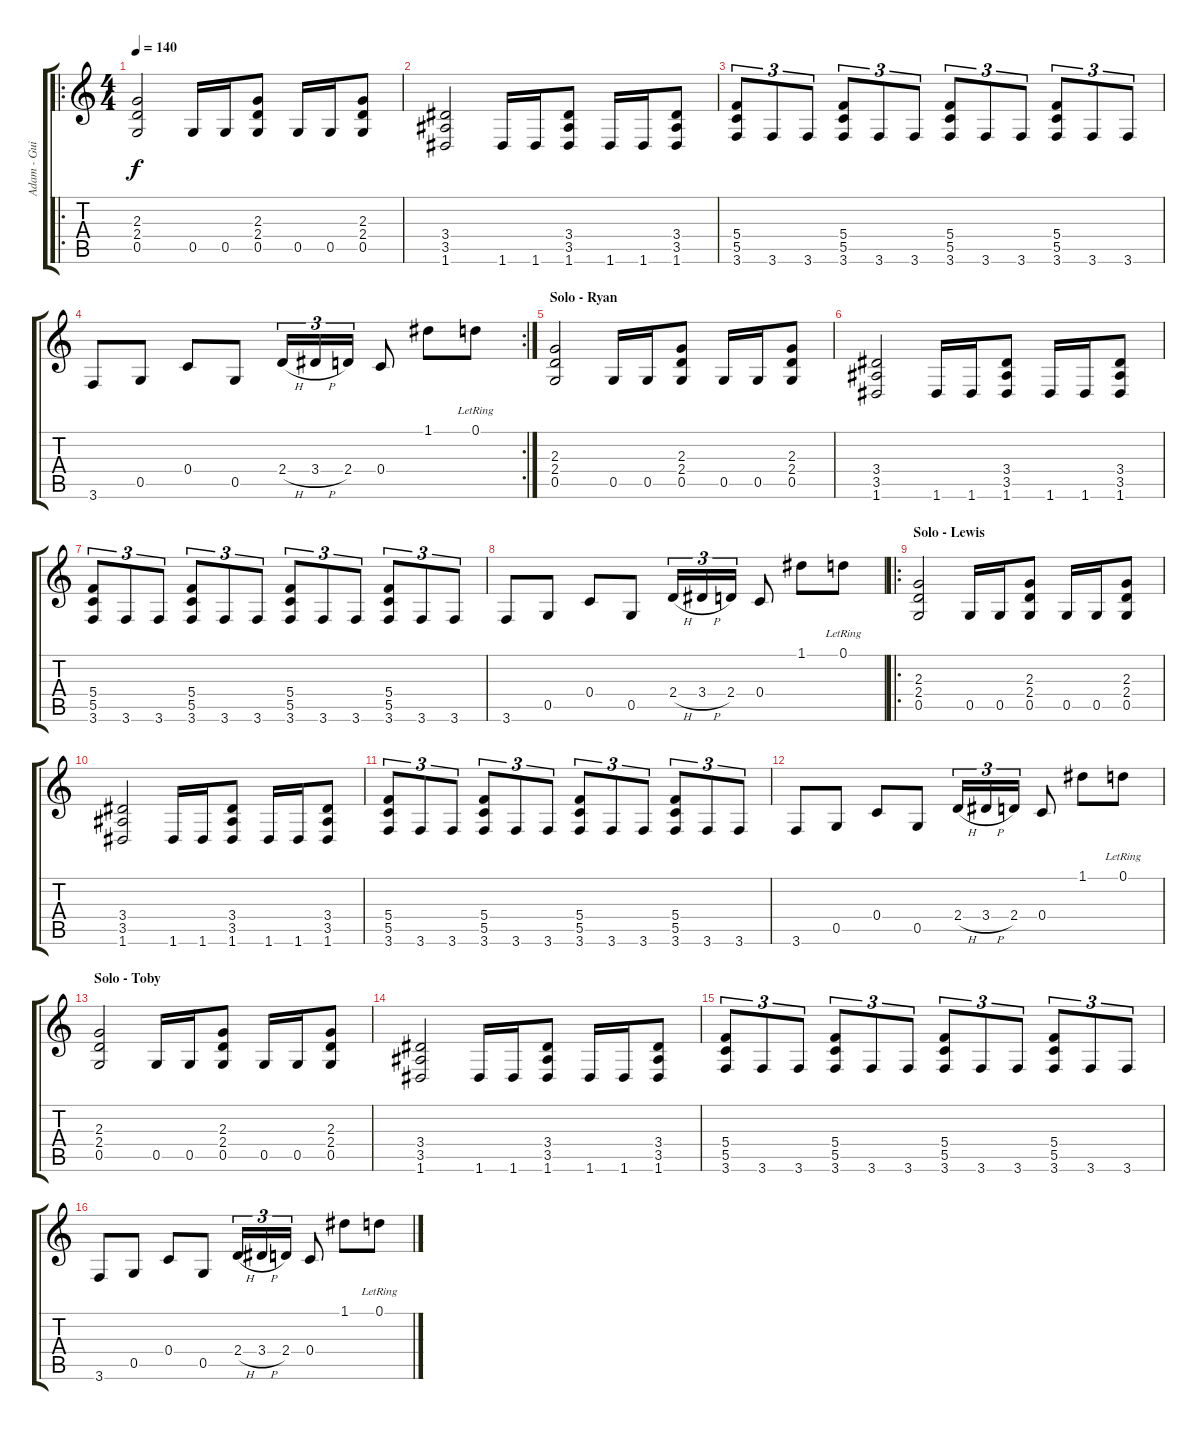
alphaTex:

\track ("Adam - Guitar" "Adam - Gui") {instrument distortionguitar}
\staff {score tabs}
\tuning (D4 A3 F3 C3 G2 D2) {hide}
\ro
\ts (4 4)
\tempo 140
\clef g2
\ks c
(2.3 2.4 0.5).2{dy f instrument distortionguitar} 0.5.16 0.5.16 (2.3 2.4 0.5).8 0.5.16 0.5.16 (2.3 2.4 0.5).8 |
(3.4 3.5 1.6).2 1.6.16 1.6.16 (3.4 3.5 1.6).8 1.6.16 1.6.16 (3.4 3.5 1.6).8 |
(5.4 5.5 3.6).8{tu (3 2)} 3.6.8{tu (3 2)} 3.6.8{tu (3 2)} (5.4 5.5 3.6).8{tu (3 2)} 3.6.8{tu (3 2)} 3.6.8{tu (3 2)} (5.4 5.5 3.6).8{tu (3 2)} 3.6.8{tu (3 2)} 3.6.8{tu (3 2)} (5.4 5.5 3.6).8{tu (3 2)} 3.6.8{tu (3 2)} 3.6.8{tu (3 2)} |
\rc 2
3.6.8 0.5.8 0.4.8 0.5.8 2.4{h}.16{tu (3 2)} 3.4{h}.16{tu (3 2)} 2.4.16{tu (3 2)} 0.4.8 1.1.8 0.1{lr}.8 |
\section ("" "Solo - Ryan")
(2.3 2.4 0.5).2{instrument distortionguitar} 0.5.16 0.5.16 (2.3 2.4 0.5).8 0.5.16 0.5.16 (2.3 2.4 0.5).8 |
(3.4 3.5 1.6).2 1.6.16 1.6.16 (3.4 3.5 1.6).8 1.6.16 1.6.16 (3.4 3.5 1.6).8 |
(5.4 5.5 3.6).8{tu (3 2)} 3.6.8{tu (3 2)} 3.6.8{tu (3 2)} (5.4 5.5 3.6).8{tu (3 2)} 3.6.8{tu (3 2)} 3.6.8{tu (3 2)} (5.4 5.5 3.6).8{tu (3 2)} 3.6.8{tu (3 2)} 3.6.8{tu (3 2)} (5.4 5.5 3.6).8{tu (3 2)} 3.6.8{tu (3 2)} 3.6.8{tu (3 2)} |
3.6.8 0.5.8 0.4.8 0.5.8 2.4{h}.16{tu (3 2)} 3.4{h}.16{tu (3 2)} 2.4.16{tu (3 2)} 0.4.8 1.1.8 0.1{lr}.8 |
\ro
\section ("" "Solo - Lewis")
(2.3 2.4 0.5).2{instrument distortionguitar} 0.5.16 0.5.16 (2.3 2.4 0.5).8 0.5.16 0.5.16 (2.3 2.4 0.5).8 |
(3.4 3.5 1.6).2 1.6.16 1.6.16 (3.4 3.5 1.6).8 1.6.16 1.6.16 (3.4 3.5 1.6).8 |
(5.4 5.5 3.6).8{tu (3 2)} 3.6.8{tu (3 2)} 3.6.8{tu (3 2)} (5.4 5.5 3.6).8{tu (3 2)} 3.6.8{tu (3 2)} 3.6.8{tu (3 2)} (5.4 5.5 3.6).8{tu (3 2)} 3.6.8{tu (3 2)} 3.6.8{tu (3 2)} (5.4 5.5 3.6).8{tu (3 2)} 3.6.8{tu (3 2)} 3.6.8{tu (3 2)} |
3.6.8 0.5.8 0.4.8 0.5.8 2.4{h}.16{tu (3 2)} 3.4{h}.16{tu (3 2)} 2.4.16{tu (3 2)} 0.4.8 1.1.8 0.1{lr}.8 |
\section ("" "Solo - Toby")
(2.3 2.4 0.5).2{instrument distortionguitar} 0.5.16 0.5.16 (2.3 2.4 0.5).8 0.5.16 0.5.16 (2.3 2.4 0.5).8 |
(3.4 3.5 1.6).2 1.6.16 1.6.16 (3.4 3.5 1.6).8 1.6.16 1.6.16 (3.4 3.5 1.6).8 |
(5.4 5.5 3.6).8{tu (3 2)} 3.6.8{tu (3 2)} 3.6.8{tu (3 2)} (5.4 5.5 3.6).8{tu (3 2)} 3.6.8{tu (3 2)} 3.6.8{tu (3 2)} (5.4 5.5 3.6).8{tu (3 2)} 3.6.8{tu (3 2)} 3.6.8{tu (3 2)} (5.4 5.5 3.6).8{tu (3 2)} 3.6.8{tu (3 2)} 3.6.8{tu (3 2)} |
3.6.8 0.5.8 0.4.8 0.5.8 2.4{h}.16{tu (3 2)} 3.4{h}.16{tu (3 2)} 2.4.16{tu (3 2)} 0.4.8 1.1.8 0.1{lr}.8
